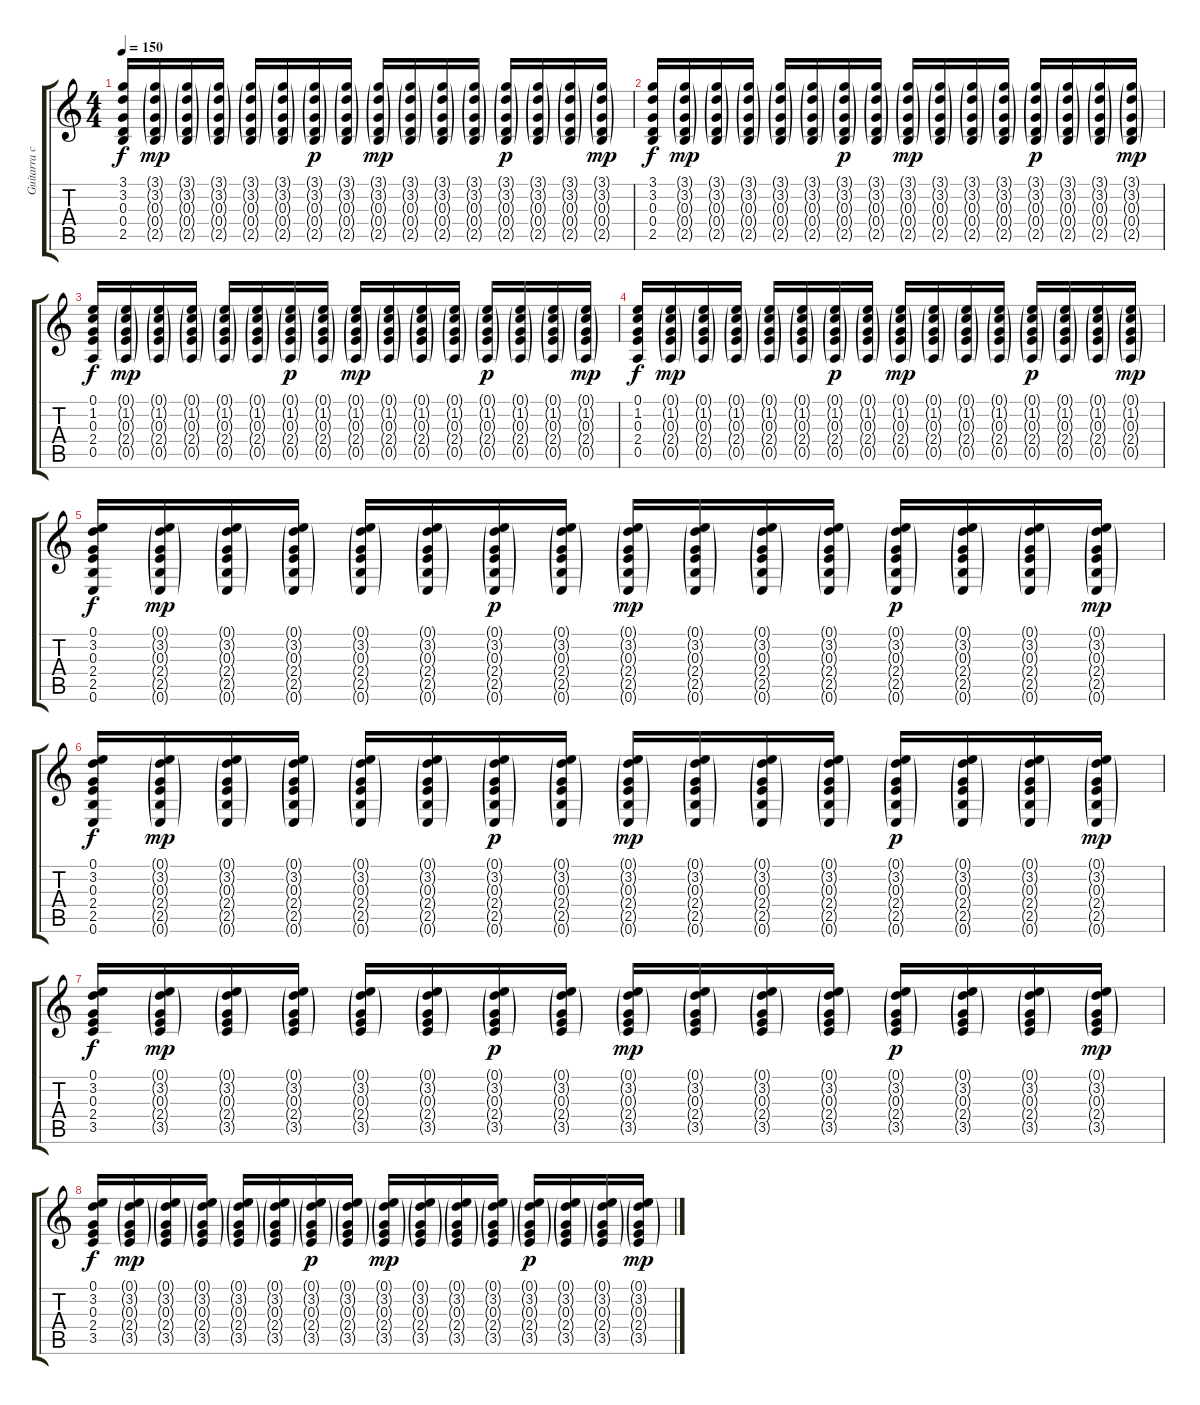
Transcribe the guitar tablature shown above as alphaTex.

\track ("Guitarra c/ reverb" "Guitarra c") {instrument overdrivenguitar}
\staff {score tabs}
\tuning (E4 B3 G3 D3 A2 E2) {hide}
\ts (4 4)
\tempo 150
\clef g2
\ks c
(3.1 3.2 0.3 0.4 2.5).16{dy f} (3.1{g} 3.2{g} 0.3{g} 0.4{g} 2.5{g}).16{dy mp} (3.1{g} 3.2{g} 0.3{g} 0.4{g} 2.5{g}).16 (3.1{g} 3.2{g} 0.3{g} 0.4{g} 2.5{g}).16 (3.1{g} 3.2{g} 0.3{g} 0.4{g} 2.5{g}).16 (3.1{g} 3.2{g} 0.3{g} 0.4{g} 2.5{g}).16 (3.1{g} 3.2{g} 0.3{g} 0.4{g} 2.5{g}).16{dy p} (3.1{g} 3.2{g} 0.3{g} 0.4{g} 2.5{g}).16 (3.1{g} 3.2{g} 0.3{g} 0.4{g} 2.5{g}).16{dy mp} (3.1{g} 3.2{g} 0.3{g} 0.4{g} 2.5{g}).16 (3.1{g} 3.2{g} 0.3{g} 0.4{g} 2.5{g}).16 (3.1{g} 3.2{g} 0.3{g} 0.4{g} 2.5{g}).16 (3.1{g} 3.2{g} 0.3{g} 0.4{g} 2.5{g}).16{dy p} (3.1{g} 3.2{g} 0.3{g} 0.4{g} 2.5{g}).16 (3.1{g} 3.2{g} 0.3{g} 0.4{g} 2.5{g}).16 (3.1{g} 3.2{g} 0.3{g} 0.4{g} 2.5{g}).16{dy mp} |
(3.1 3.2 0.3 0.4 2.5).16{dy f} (3.1{g} 3.2{g} 0.3{g} 0.4{g} 2.5{g}).16{dy mp} (3.1{g} 3.2{g} 0.3{g} 0.4{g} 2.5{g}).16 (3.1{g} 3.2{g} 0.3{g} 0.4{g} 2.5{g}).16 (3.1{g} 3.2{g} 0.3{g} 0.4{g} 2.5{g}).16 (3.1{g} 3.2{g} 0.3{g} 0.4{g} 2.5{g}).16 (3.1{g} 3.2{g} 0.3{g} 0.4{g} 2.5{g}).16{dy p} (3.1{g} 3.2{g} 0.3{g} 0.4{g} 2.5{g}).16 (3.1{g} 3.2{g} 0.3{g} 0.4{g} 2.5{g}).16{dy mp} (3.1{g} 3.2{g} 0.3{g} 0.4{g} 2.5{g}).16 (3.1{g} 3.2{g} 0.3{g} 0.4{g} 2.5{g}).16 (3.1{g} 3.2{g} 0.3{g} 0.4{g} 2.5{g}).16 (3.1{g} 3.2{g} 0.3{g} 0.4{g} 2.5{g}).16{dy p} (3.1{g} 3.2{g} 0.3{g} 0.4{g} 2.5{g}).16 (3.1{g} 3.2{g} 0.3{g} 0.4{g} 2.5{g}).16 (3.1{g} 3.2{g} 0.3{g} 0.4{g} 2.5{g}).16{dy mp} |
(0.1 1.2 0.3 2.4 0.5).16{dy f} (0.1{g} 1.2{g} 0.3{g} 2.4{g} 0.5{g}).16{dy mp} (0.1{g} 1.2{g} 0.3{g} 2.4{g} 0.5{g}).16 (0.1{g} 1.2{g} 0.3{g} 2.4{g} 0.5{g}).16 (0.1{g} 1.2{g} 0.3{g} 2.4{g} 0.5{g}).16 (0.1{g} 1.2{g} 0.3{g} 2.4{g} 0.5{g}).16 (0.1{g} 1.2{g} 0.3{g} 2.4{g} 0.5{g}).16{dy p} (0.1{g} 1.2{g} 0.3{g} 2.4{g} 0.5{g}).16 (0.1{g} 1.2{g} 0.3{g} 2.4{g} 0.5{g}).16{dy mp} (0.1{g} 1.2{g} 0.3{g} 2.4{g} 0.5{g}).16 (0.1{g} 1.2{g} 0.3{g} 2.4{g} 0.5{g}).16 (0.1{g} 1.2{g} 0.3{g} 2.4{g} 0.5{g}).16 (0.1{g} 1.2{g} 0.3{g} 2.4{g} 0.5{g}).16{dy p} (0.1{g} 1.2{g} 0.3{g} 2.4{g} 0.5{g}).16 (0.1{g} 1.2{g} 0.3{g} 2.4{g} 0.5{g}).16 (0.1{g} 1.2{g} 0.3{g} 2.4{g} 0.5{g}).16{dy mp} |
(0.1 1.2 0.3 2.4 0.5).16{dy f} (0.1{g} 1.2{g} 0.3{g} 2.4{g} 0.5{g}).16{dy mp} (0.1{g} 1.2{g} 0.3{g} 2.4{g} 0.5{g}).16 (0.1{g} 1.2{g} 0.3{g} 2.4{g} 0.5{g}).16 (0.1{g} 1.2{g} 0.3{g} 2.4{g} 0.5{g}).16 (0.1{g} 1.2{g} 0.3{g} 2.4{g} 0.5{g}).16 (0.1{g} 1.2{g} 0.3{g} 2.4{g} 0.5{g}).16{dy p} (0.1{g} 1.2{g} 0.3{g} 2.4{g} 0.5{g}).16 (0.1{g} 1.2{g} 0.3{g} 2.4{g} 0.5{g}).16{dy mp} (0.1{g} 1.2{g} 0.3{g} 2.4{g} 0.5{g}).16 (0.1{g} 1.2{g} 0.3{g} 2.4{g} 0.5{g}).16 (0.1{g} 1.2{g} 0.3{g} 2.4{g} 0.5{g}).16 (0.1{g} 1.2{g} 0.3{g} 2.4{g} 0.5{g}).16{dy p} (0.1{g} 1.2{g} 0.3{g} 2.4{g} 0.5{g}).16 (0.1{g} 1.2{g} 0.3{g} 2.4{g} 0.5{g}).16 (0.1{g} 1.2{g} 0.3{g} 2.4{g} 0.5{g}).16{dy mp} |
(0.1 3.2 0.3 2.4 2.5 0.6).16{dy f} (0.1{g} 3.2{g} 0.3{g} 2.4{g} 2.5{g} 0.6{g}).16{dy mp} (0.1{g} 3.2{g} 0.3{g} 2.4{g} 2.5{g} 0.6{g}).16 (0.1{g} 3.2{g} 0.3{g} 2.4{g} 2.5{g} 0.6{g}).16 (0.1{g} 3.2{g} 0.3{g} 2.4{g} 2.5{g} 0.6{g}).16 (0.1{g} 3.2{g} 0.3{g} 2.4{g} 2.5{g} 0.6{g}).16 (0.1{g} 3.2{g} 0.3{g} 2.4{g} 2.5{g} 0.6{g}).16{dy p} (0.1{g} 3.2{g} 0.3{g} 2.4{g} 2.5{g} 0.6{g}).16 (0.1{g} 3.2{g} 0.3{g} 2.4{g} 2.5{g} 0.6{g}).16{dy mp} (0.1{g} 3.2{g} 0.3{g} 2.4{g} 2.5{g} 0.6{g}).16 (0.1{g} 3.2{g} 0.3{g} 2.4{g} 2.5{g} 0.6{g}).16 (0.1{g} 3.2{g} 0.3{g} 2.4{g} 2.5{g} 0.6{g}).16 (0.1{g} 3.2{g} 0.3{g} 2.4{g} 2.5{g} 0.6{g}).16{dy p} (0.1{g} 3.2{g} 0.3{g} 2.4{g} 2.5{g} 0.6{g}).16 (0.1{g} 3.2{g} 0.3{g} 2.4{g} 2.5{g} 0.6{g}).16 (0.1{g} 3.2{g} 0.3{g} 2.4{g} 2.5{g} 0.6{g}).16{dy mp} |
(0.1 3.2 0.3 2.4 2.5 0.6).16{dy f} (0.1{g} 3.2{g} 0.3{g} 2.4{g} 2.5{g} 0.6{g}).16{dy mp} (0.1{g} 3.2{g} 0.3{g} 2.4{g} 2.5{g} 0.6{g}).16 (0.1{g} 3.2{g} 0.3{g} 2.4{g} 2.5{g} 0.6{g}).16 (0.1{g} 3.2{g} 0.3{g} 2.4{g} 2.5{g} 0.6{g}).16 (0.1{g} 3.2{g} 0.3{g} 2.4{g} 2.5{g} 0.6{g}).16 (0.1{g} 3.2{g} 0.3{g} 2.4{g} 2.5{g} 0.6{g}).16{dy p} (0.1{g} 3.2{g} 0.3{g} 2.4{g} 2.5{g} 0.6{g}).16 (0.1{g} 3.2{g} 0.3{g} 2.4{g} 2.5{g} 0.6{g}).16{dy mp} (0.1{g} 3.2{g} 0.3{g} 2.4{g} 2.5{g} 0.6{g}).16 (0.1{g} 3.2{g} 0.3{g} 2.4{g} 2.5{g} 0.6{g}).16 (0.1{g} 3.2{g} 0.3{g} 2.4{g} 2.5{g} 0.6{g}).16 (0.1{g} 3.2{g} 0.3{g} 2.4{g} 2.5{g} 0.6{g}).16{dy p} (0.1{g} 3.2{g} 0.3{g} 2.4{g} 2.5{g} 0.6{g}).16 (0.1{g} 3.2{g} 0.3{g} 2.4{g} 2.5{g} 0.6{g}).16 (0.1{g} 3.2{g} 0.3{g} 2.4{g} 2.5{g} 0.6{g}).16{dy mp} |
(0.1 3.2 0.3 2.4 3.5).16{dy f volume 10} (0.1{g} 3.2{g} 0.3{g} 2.4{g} 3.5{g}).16{dy mp} (0.1{g} 3.2{g} 0.3{g} 2.4{g} 3.5{g}).16 (0.1{g} 3.2{g} 0.3{g} 2.4{g} 3.5{g}).16 (0.1{g} 3.2{g} 0.3{g} 2.4{g} 3.5{g}).16 (0.1{g} 3.2{g} 0.3{g} 2.4{g} 3.5{g}).16 (0.1{g} 3.2{g} 0.3{g} 2.4{g} 3.5{g}).16{dy p} (0.1{g} 3.2{g} 0.3{g} 2.4{g} 3.5{g}).16 (0.1{g} 3.2{g} 0.3{g} 2.4{g} 3.5{g}).16{dy mp} (0.1{g} 3.2{g} 0.3{g} 2.4{g} 3.5{g}).16 (0.1{g} 3.2{g} 0.3{g} 2.4{g} 3.5{g}).16 (0.1{g} 3.2{g} 0.3{g} 2.4{g} 3.5{g}).16 (0.1{g} 3.2{g} 0.3{g} 2.4{g} 3.5{g}).16{dy p} (0.1{g} 3.2{g} 0.3{g} 2.4{g} 3.5{g}).16 (0.1{g} 3.2{g} 0.3{g} 2.4{g} 3.5{g}).16 (0.1{g} 3.2{g} 0.3{g} 2.4{g} 3.5{g}).16{dy mp} |
(0.1 3.2 0.3 2.4 3.5).16{dy f} (0.1{g} 3.2{g} 0.3{g} 2.4{g} 3.5{g}).16{dy mp} (0.1{g} 3.2{g} 0.3{g} 2.4{g} 3.5{g}).16 (0.1{g} 3.2{g} 0.3{g} 2.4{g} 3.5{g}).16 (0.1{g} 3.2{g} 0.3{g} 2.4{g} 3.5{g}).16 (0.1{g} 3.2{g} 0.3{g} 2.4{g} 3.5{g}).16 (0.1{g} 3.2{g} 0.3{g} 2.4{g} 3.5{g}).16{dy p} (0.1{g} 3.2{g} 0.3{g} 2.4{g} 3.5{g}).16 (0.1{g} 3.2{g} 0.3{g} 2.4{g} 3.5{g}).16{dy mp} (0.1{g} 3.2{g} 0.3{g} 2.4{g} 3.5{g}).16 (0.1{g} 3.2{g} 0.3{g} 2.4{g} 3.5{g}).16 (0.1{g} 3.2{g} 0.3{g} 2.4{g} 3.5{g}).16 (0.1{g} 3.2{g} 0.3{g} 2.4{g} 3.5{g}).16{dy p} (0.1{g} 3.2{g} 0.3{g} 2.4{g} 3.5{g}).16 (0.1{g} 3.2{g} 0.3{g} 2.4{g} 3.5{g}).16 (0.1{g} 3.2{g} 0.3{g} 2.4{g} 3.5{g}).16{dy mp}
